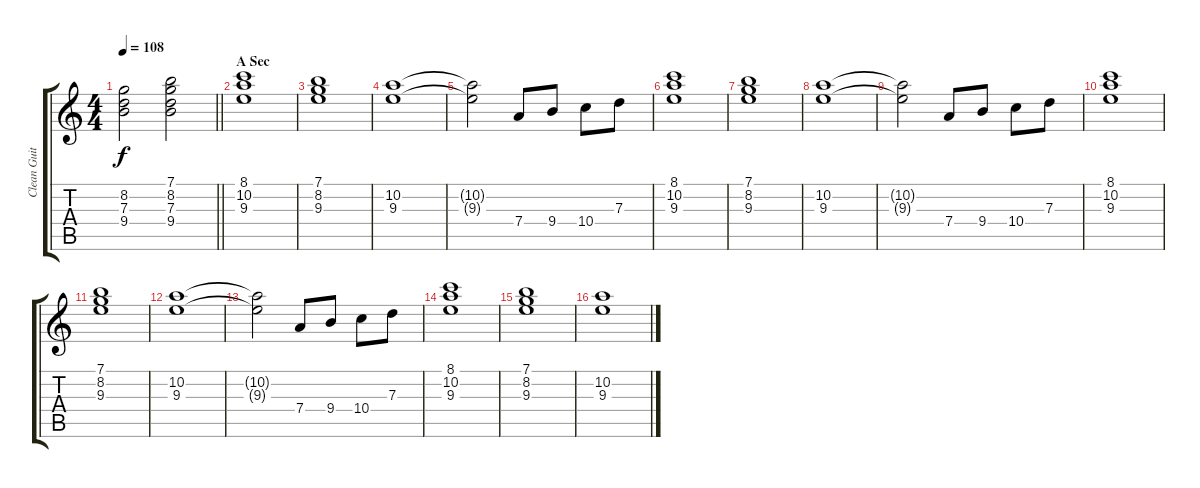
\track ("Clean Guitar" "Clean Guit") {instrument electricguitarclean}
\staff {score tabs}
\tuning (E4 B3 G3 D3 A2 E2) {hide}
\ts (4 4)
\tempo 108
\clef g2
\barLineRight lightlight
\ks c
(8.2 7.3 9.4).2{dy f} (7.1 8.2 7.3 9.4).2 |
\section ("" "A Sec")
(8.1 10.2 9.3).1 |
(7.1 8.2 9.3).1 |
(10.2 9.3).1 |
(10.2{t} 9.3{t}).2 7.4.8 9.4.8 10.4.8 7.3.8 |
(8.1 10.2 9.3).1 |
(7.1 8.2 9.3).1 |
(10.2 9.3).1 |
(10.2{t} 9.3{t}).2 7.4.8 9.4.8 10.4.8 7.3.8 |
(8.1 10.2 9.3).1 |
(7.1 8.2 9.3).1 |
(10.2 9.3).1 |
(10.2{t} 9.3{t}).2 7.4.8 9.4.8 10.4.8 7.3.8 |
(8.1 10.2 9.3).1 |
(7.1 8.2 9.3).1 |
(10.2 9.3).1
